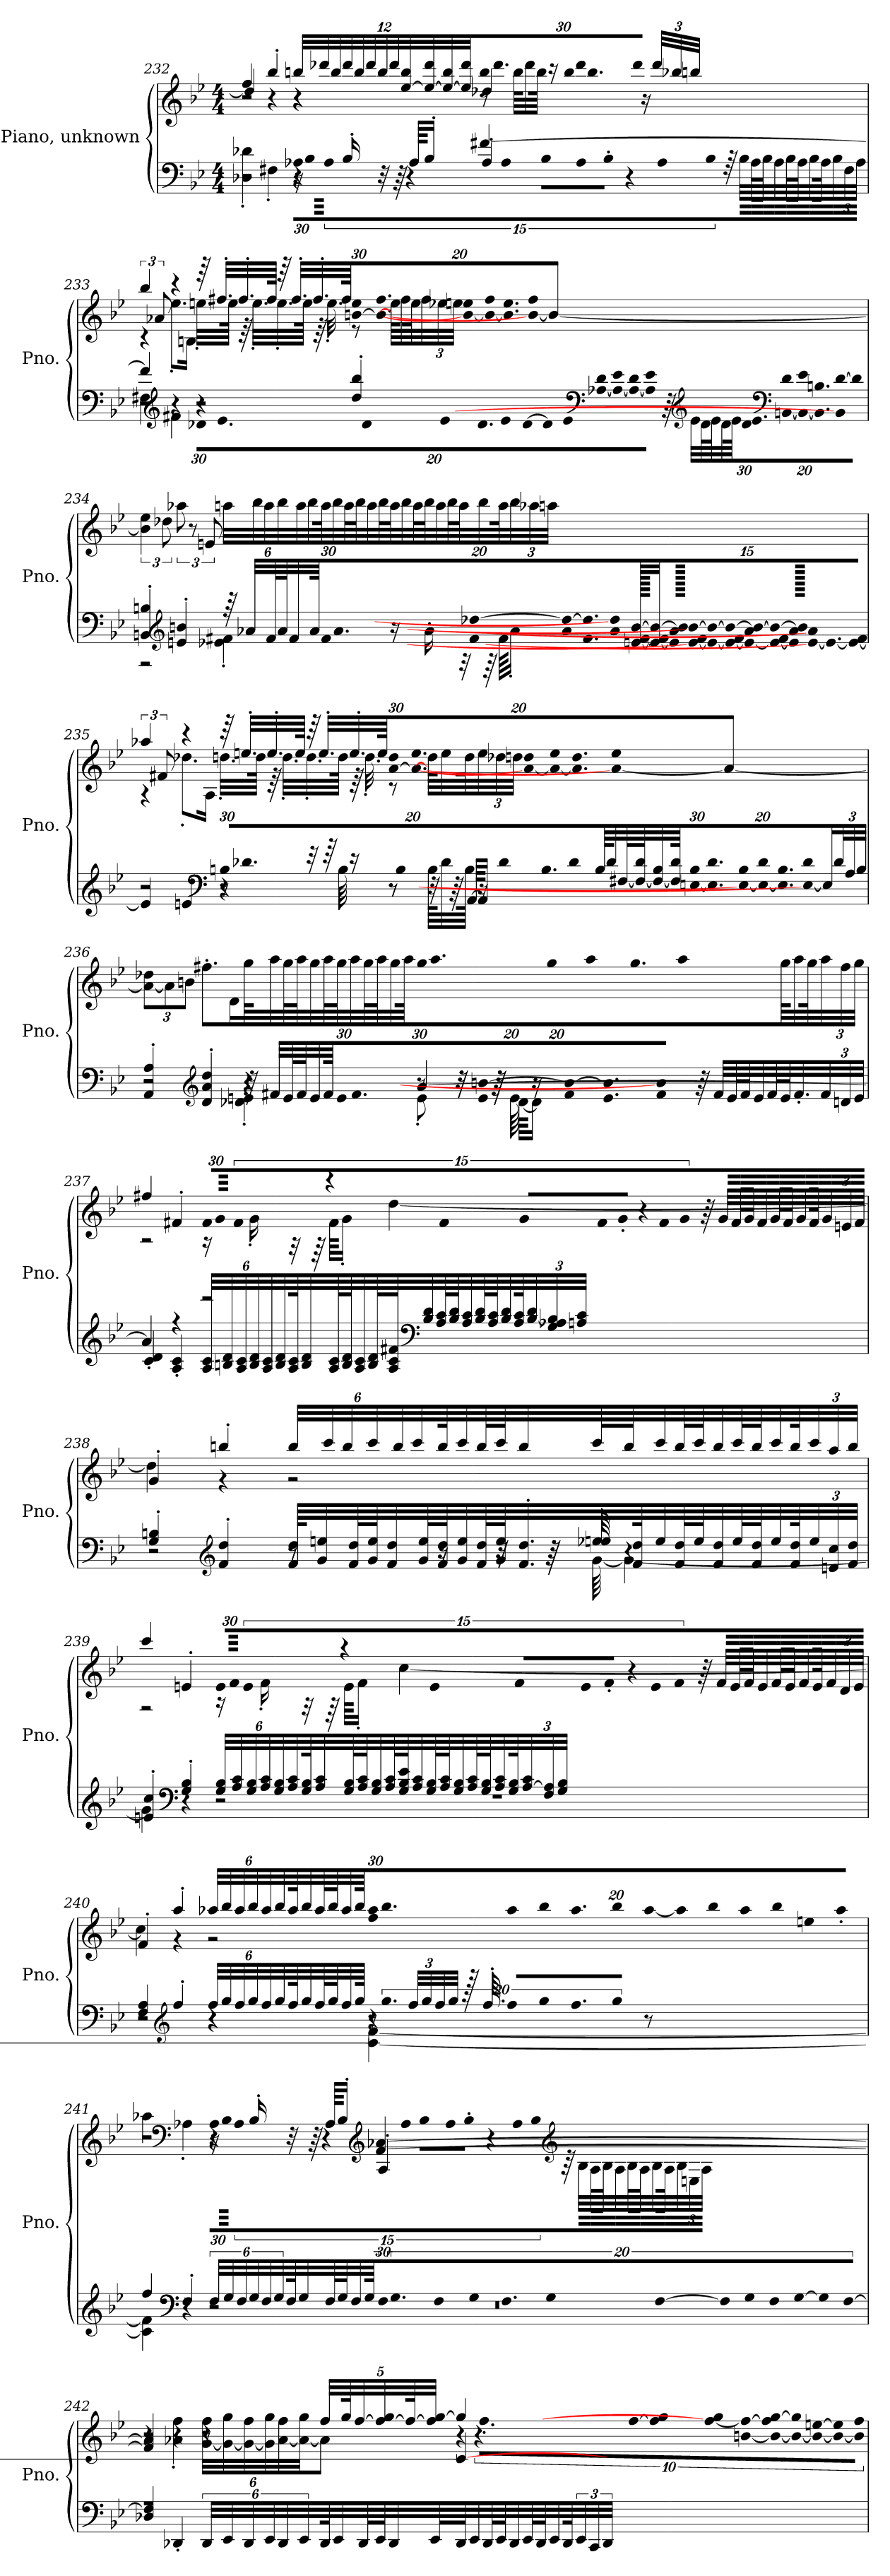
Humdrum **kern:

**kern	**kern
*part1	*part1
*staff2	*staff1
*I"Piano, unknown	*
*I'Pno.	*
!!LO:LB:g=z
*clefF4	*clefG2
*k[b-e-]	*k[b-e-]
*M4/4	*M4/4
=232	=232
*^	*^
*	*^	*	*^
2r	4D-X\' 4d-X\'	2r	4ff/	2r	4dd-/]
.	4F#X'\	.	4bb-'/	.	4r
!	!LO:N:vis=64	!	!	!	!
*	*	*	*Xbrackettup	*	*
4r	960%17A-X\LLLL	16r	48bbn/LLL	4r	4r
!	!LO:N:vis=64	!	!	!	!
.	960%17B-\J	.	.	.	.
.	.	.	48ddd-X/	.	.
.	1920ryy	.	.	.	.
!	!LO:N:vis=32	!	!	!	!
.	640%23A-\JJJ	.	.	.	.
.	.	.	48bb/	.	.
.	.	16B-'/	48ddd-/	.	.
!	!LO:N:vis=64	!	!	!	!
.	960%17r	.	.	.	.
.	.	.	48bb/	.	.
!	!LO:N:vis=64	!	!	!	!
.	960%17A-\	.	.	.	.
.	.	.	48ddd-/	.	.
!	!LO:N:vis=64	!	!	!	!
.	960%17B-\LLLL	.	.	.	.
!	!LO:N:vis=64	!	!	!	!
.	960%17A-\J	32r	48bb/	.	.
!	!LO:N:vis=32	!	!	!	!
.	640%23B-'\JJJ	.	.	.	.
.	.	.	48ddd-/	.	.
.	.	64r	.	.	.
.	.	.	[48ee-/ 48bb/	.	.
.	.	64A-/KKLL	.	.	.
!	!LO:N:vis=32	!	!	!	!
.	640%23r	.	.	.	.
.	.	16B-'/JJ	48ee-/_ 48ddd-/	.	.
.	.	.	48ee-/_ 48bb/	.	.
!	!LO:N:vis=64	!	!	!	!
.	960%17A-\	.	.	.	.
.	.	.	48ee-/] 48ddd-/	.	.
!	!LO:N:vis=64	!	!	!	!
.	960%17B-\	.	.	.	.
!	!	!	!LO:N:vis=64	!	!
[4f#X/	64r	4A-'/	960%17bb/L	8r	4dd-X/
.	32B-\LLL	.	.	.	.
!	!	!	!LO:N:vis=64.	!	!
.	.	.	640%17ddd-/	.	.
.	.	.	1920ryy	.	.
!	!	!	!LO:N:vis=64	!	!
.	.	.	960%17bb/	.	.
.	64A-\L	.	.	.	.
!	!	!	!LO:N:vis=64	!	!
.	64B-\J	.	960%17ddd-/	.	.
.	32A-\	.	.	.	.
!	!	!	!LO:N:vis=64.	!	!
.	.	.	640%17bb/	.	.
.	.	.	1920ryy	.	.
!	!	!	!LO:N:vis=64	!	!
.	.	.	960%17ddd-/JJJJ	.	.
.	64B-\L	.	.	.	.
.	64A-\J	.	16r	64bb\KLLL	.
.	32B-\	.	.	32ddd-\	.
.	64A-\K	.	.	64bb\JJJk	.
*	*Xbrackettup	*	*	*	*
.	48B-\	.	48ddd-/LLL	16r	.
.	48F#\	.	48bb-X/	.	.
.	48A-\JJJ	.	48bbn/JJJ	.	.
*	*	*	*v	*v	*v
!!LO:PB:g=z
=233	=233	=233	=233
*	*	*	*brackettup
*	*	*	*^
4f#/]	4F#X\	2r	6bb-/	4r
.	.	.	12a-X/	.
*clefG2	*	*	*	*
4r	4f#X\	.	4r	8.ee-'\L
.	.	.	.	16Bn\Jk
!	!LO:N:vis=64	!	!	!
2r	960%17d-X\LLLL	4r	64r	32.een'\LLL
.	.	.	32.ff#X'/LLL	.
!	!LO:N:vis=64.	!	!	!
.	640%17e-\	.	.	.
.	1920ryy	.	.	.
!	!LO:N:vis=64	!	!	!
.	960%17d-\	.	.	.
.	.	.	.	64ee\JJJk
!	!LO:N:vis=64	!	!	!
.	960%17e-\	.	32.ff#'/	64r
.	.	.	.	32.ee'\LLL
!	!LO:N:vis=64.	!	!	!
.	640%17d-\	.	.	.
.	1920ryy	.	.	.
!	!LO:N:vis=64	!	!	!
.	960%17e-\J	.	.	.
.	.	.	64ff#/JJJk	.
.	[960d-\	.	64r	32.ee'\
.	960%19d-\]	.	.	.
.	.	.	32.ff#'/LLL	.
.	48e-\	.	.	.
*clefF4	*	*	*	*
.	[48A-X\ 48d-\	.	.	.
.	.	.	.	64ee\JJJk
.	48A-\_ 48e-\	.	32.ff#'/	64r
.	.	.	.	32.ee'\
.	48A-\_ 48d-\	.	.	.
.	48A-\] 48e-\JJJ	.	.	.
.	.	.	64ff#/L	.
*	*	*	*Xbrackettup	*
!	!	!	!LO:N:vis=64	!
.	64r	4F#/' 4d-/'	[960%17bn/ 960%17ee/	8r
*clefG2	*	*	*	*
.	32e-\LLL	.	.	.
!	!	!	!LO:N:vis=64.	!
.	.	.	640%17b/_ 640%17ff#/	.
.	.	.	1920ryy	.
!	!	!	!LO:N:vis=64	!
.	.	.	960%17b/_ 960%17ee/	.
.	64d-\L	.	.	.
!	!	!	!LO:N:vis=64	!
.	64e-\J	.	960%17b/_ 960%17ff#/	.
.	32d-\	.	.	.
!	!	!	!LO:N:vis=64.	!
.	.	.	640%17b/_ 640%17ee/	.
.	.	.	1920ryy	.
!	!	!	!LO:N:vis=64	!
.	.	.	960%17b/_ 960%17ff#/JJJ	.
.	64e-\L	.	.	.
!	!LO:N:vis=64	!	!	!
.	960%17d-\	.	8b/J_	64ee\KLLL
.	.	.	.	32ff#\
!	!LO:N:vis=64.	!	!	!
.	640%17e-\	.	.	.
.	1920ryy	.	.	.
*clefF4	*	*	*	*
!	!LO:N:vis=64	!	!	!
.	[960%17BBn\ 960%17d-\	.	.	.
.	.	.	.	64ee\K
!	!LO:N:vis=64	!	!	!
.	960%17BB\_ 960%17e-\	.	.	48ff#\
!	!LO:N:vis=64.	!	!	!
.	640%17BB\_ 640%17Bn\	.	.	.
.	.	.	.	48ee-X\
.	.	.	.	48een\JJJ
.	1920ryy	.	.	.
!	!LO:N:vis=256	!	!	!
.	1920%17BB\] [1920%17d-\L	.	.	.
!	!LO:N:vis=256	!	!	!
.	1920%17d-\JJJJJ]	.	.	.
*	*v	*v	*	*
*	*	*v	*v
!!LO:LB:g=z
=234	=234	=234
*	*	*brackettup
4BBn/' 4Bn/'	2r	6b\] 6ee-\
.	.	12dd-X\
*clefG2	*	*
4en/' 4bn/'	.	12aa-X\
.	.	12r
.	.	12en/
*	*	*Xbrackettup
64r	4e-X\' 4f#X\'	48aan\LLL
32a-X/LLL	.	.
.	.	48bb-\
.	.	48aa\
64f#/L	.	.
64a-/J	.	48bb-\
32f#/	.	.
.	.	48aa\
.	.	48bb-\
64a-/L	.	.
!LO:N:vis=64	!	!
960%17f#/	.	64aa\K
.	.	32bb-\
!LO:N:vis=64.	!	!
640%17a-/	.	.
1920ryy	.	.
!LO:N:vis=64	!	!
960%17f#/ [960%17dd-X/	.	.
.	.	64aa\L
!LO:N:vis=64	!	!
960%17a-/ 960%17dd-/_	.	64bb-\J
.	.	32aa\
!LO:N:vis=64.	!	!
640%17f#/ 640%17dd-/_	.	.
1920ryy	.	.
!LO:N:vis=64	!	!
960%17a-/ 960%17dd-/]	.	.
.	.	64bb-\L
[960en/ [960f#/ [960b/	16r	64aa\J
60e/_ 60f#/] 60b/_	.	.
.	.	32bb-\
!LO:N:vis=64	!	!
960%17e/_ 960%17a-/ 960%17b/_J	.	.
1920ryy	.	.
!LO:N:vis=32	!	!
640%23e/_ 640%23f#/ 640%23b/_	.	.
.	.	64aa\L
.	16a-'\	64bb-\J
!LO:N:vis=64	!	!
960%17e/_ 960%17b/_L	.	.
.	.	32aa\
!LO:N:vis=64	!	!
960%17e/_ 960%17f#/ 960%17b/_	.	.
!LO:N:vis=64	!	!
960%17e/_ 960%17a-/ 960%17b/_	.	.
.	.	64bb-\L
!LO:N:vis=64	!	!
960%17e/_ 960%17f#/ 960%17b/_	32r	64aa\J
.	.	32bb-\
!LO:N:vis=64	!	!
960%17e/_ [960%17a-/ 960%17b/]	.	.
.	64r	.
1920ryy	.	.
!LO:N:vis=64	!	!
960%17e/_ 960%17a-/]J	.	.
.	64f#\KKLL	64aa\K
!LO:N:vis=32.	!	!
1920%103e/_	.	.
.	16a-'\JJ	48bb-\
.	.	48aa-X\
.	.	48aan\JJJ
!LO:N:vis=64	!	!
960%17e/_ 960%17f#/JJJk	.	.
!!LO:LB:g=z
=235	=235	=235
*	*^	*
*	*	*	*brackettup
*	*	*	*^
4e/]	2r	2r	6aa-X/	4r
.	.	.	12f#X/	.
4en/	.	.	4r	8.dd-X'\L
.	.	.	.	16A\Jk
*clefF4	*	*	*	*
!LO:N:vis=64	!	!	!	!
960%17Bn/LLLL	8r	4r	64r	32.ddn'\LLL
.	.	.	32.een'/LLL	.
!LO:N:vis=64.	!	!	!	!
640%17d-X/	.	.	.	.
1920ryy	.	.	.	.
!LO:N:vis=64	!	!	!	!
960%17B/	.	.	.	.
.	.	.	.	64dd\JJJk
!LO:N:vis=64	!	!	!	!
960%17d-/	.	.	32.ee'/	64r
.	.	.	.	32.dd'\LLL
!LO:N:vis=64.	!	!	!	!
640%17B/	.	.	.	.
1920ryy	.	.	.	.
!LO:N:vis=64	!	!	!	!
960%17d-/	.	.	.	.
.	.	.	64ee/JJJk	.
64B/J	32r	.	64r	32.dd'\
32d-/	.	.	32.ee'/LLL	.
.	64r	.	.	.
[64F#X/L	64B\	.	.	64dd\JJJk
64F#/_ 64d-/J	16r	.	32.ee'/	64r
32F#/_ 32B/	.	.	.	32.dd'\
64F#/] 64d-/L	.	.	64ee/L	.
!LO:N:vis=64	!	!	!	!
*	*	*	*Xbrackettup	*
!	!	!	!LO:N:vis=64	!
[960%17En/ 960%17B/	8r	8r	[960%17a/ 960%17dd/	8r
!LO:N:vis=64.	!	!	!LO:N:vis=64.	!
640%17E/_ 640%17d-/	.	.	640%17a/_ 640%17ee/	.
1920ryy	.	.	1920ryy	.
!LO:N:vis=64	!	!	!LO:N:vis=64	!
960%17E/_ 960%17B/	.	.	960%17a/_ 960%17dd/	.
!LO:N:vis=64	!	!	!LO:N:vis=64	!
960%17E/_ 960%17d-/	.	.	960%17a/_ 960%17ee/	.
!LO:N:vis=64.	!	!	!LO:N:vis=64.	!
640%17E/_ 640%17B/	.	.	640%17a/_ 640%17dd/	.
1920ryy	.	.	1920ryy	.
!LO:N:vis=64	!	!	!LO:N:vis=64	!
960%17E/_ 960%17d-/JJ	.	.	960%17a/_ 960%17ee/JJJ	.
16E/]	64B\KLLL	32r	8a/J_	64dd\KLLL
.	32d-\	.	.	32ee\
.	.	64r	.	.
.	64B\JJJk	[64AA/KKLL	.	64dd\K
48d-/L	16r	16AA/JJ]	.	48ee\
48A/	.	.	.	48dd-X\
48B/JJJ	.	.	.	48ddn\JJJ
*	*	*	*v	*v
!!LO:LB:g=z
=236	=236	=236	=236
*	*	*^	*
2r	2r	4AA/' 4A/'	2r	12a\_ 12dd-X\L
.	.	.	.	12a\]
.	.	.	.	12bn\J
*clefG2	*	*	*	*
.	.	4d/' 4a/' 4dd/'	.	8.ff#X'\L
.	.	.	.	16d\L
4r	4d-X\' 4en\'	64r	4r	64gg\KL
.	.	32f#X/LLL	.	32aa\
.	.	64e/L	.	64gg\L
.	.	64f#/J	.	64aa\J
.	.	32e/	.	32gg\
.	.	64f#/L	.	64aa\L
!	!	!LO:N:vis=64	!	!
.	.	960%17e/	.	64gg\J
.	.	.	.	32aa\
!	!	!LO:N:vis=64.	!	!
.	.	640%17f#/	.	.
.	.	1920ryy	.	.
!	!	!LO:N:vis=64	!	!
.	.	960%17e/ [960%17bn/	.	.
.	.	.	.	64gg\L
!	!	!LO:N:vis=64	!	!
.	.	960%17f#/ 960%17b/_	.	64aa\J
.	.	.	.	32gg\
!	!	!LO:N:vis=64.	!	!
.	.	640%17e/ 640%17b/_	.	.
.	.	1920ryy	.	.
!	!	!LO:N:vis=64	!	!
.	.	960%17f#/ 960%17b/]JJJJ	.	.
.	.	.	.	64aa\L
!	!	!	!	!LO:N:vis=64
[4a/	8e'\	64r	8r	960%17gg\
.	.	32f#/LLL	.	.
!	!	!	!	!LO:N:vis=64.
.	.	.	.	640%17aa\
.	.	.	.	1920ryy
!	!	!	!	!LO:N:vis=64
.	.	.	.	960%17gg\
.	.	64e/L	.	.
!	!	!	!	!LO:N:vis=64
.	.	64f#/J	.	960%17aa\
.	.	32e/	.	.
!	!	!	!	!LO:N:vis=64.
.	.	.	.	640%17gg\
.	.	.	.	1920ryy
!	!	!	!	!LO:N:vis=64
.	.	.	.	960%17aa\
.	.	64f#/L	.	.
.	32r	64e/J	32r	64gg\J
.	.	32.f#'/	.	32aa\
.	64r	.	64r	.
.	64e\	.	[64d-\KKLL	64gg\K
.	16r	48f#/	16d-\JJ]	48aa\
.	.	48dn/	.	48ff#\
.	.	48e/JJJ	.	48gg\JJJ
*	*v	*v	*v	*
!!LO:LB:g=z
=237	=237	=237
*	*	*^
4a/]	4c/' 4d/'	4ff#X/	2r
4r	4A/' 4c/'	4f#X'/	.
*	*	*brackettup	*
!	!	!LO:N:vis=64	!
2r	48A/ 48c/LLL	960%17f#/LLLL	16r
!	!	!LO:N:vis=64	!
.	.	960%17g/J	.
.	48Bn/ 48d/	.	.
.	.	1920ryy	.
!	!	!LO:N:vis=32	!
.	.	640%23f#/JJJ	.
.	48A/ 48c/	.	.
.	48B/ 48d/	.	16g'\
!	!	!LO:N:vis=64	!
.	.	960%17r	.
.	48A/ 48c/	.	.
!	!	!LO:N:vis=64	!
.	.	960%17f#/	.
.	48B/ 48d/	.	.
!	!	!LO:N:vis=64	!
.	.	960%17g/LLLL	.
!	!	!LO:N:vis=64	!
.	64A/ 64c/K	960%17f#/J	32r
.	32B/ 32d/	.	.
!	!	!LO:N:vis=32	!
.	.	640%23g'/JJJ	.
.	.	.	64r
.	64A/ 64c/L	.	64f#\KKLL
!	!	!LO:N:vis=32	!
.	.	640%23r	.
.	64B/ 64d/J	.	16g'\JJ
.	32A/ 32c/	.	.
!	!	!LO:N:vis=64	!
.	.	960%17f#/	.
!	!	!LO:N:vis=64	!
.	.	960%17g/	.
.	64B/ 64d/L	.	.
.	64A/ 64c/ 64f#X/J	64r	[4dd\
*clefF4	*	*	*
.	32B/ 32d/	32g/LLL	.
.	64A/ 64c/L	64f#/L	.
.	64B/ 64d/J	64g/J	.
.	32A/ 32c/	32f#/	.
.	64B/ 64d/L	64g/L	.
.	64A/ 64c/J	64f#/J	.
.	32B/ 32d/	32g/	.
.	64A/ 64c/K	64f#/K	.
*	*	*Xbrackettup	*
.	[48B/ 48d/	48g/	.
.	48G/ 48A-X/ 48B/]	48en/	.
.	48An/ 48c/JJJ	48f#/JJJ	.
!!LO:LB:g=z	!!
=238	=238	=238	=238
*	*^	*	*
2r	2r	4G/' 4Bn/'	4g'/	4dd\]
*clefG2	*	*	*	*
.	.	4f/' 4dd/'	4bbn'/	4r
8r	8r	64f/ 64dd/KLLL	48bb/LLL	2r
.	.	32g/ 32een/	.	.
.	.	.	48ccc/	.
.	.	.	48bb/	.
.	.	64f/ 64dd/L	.	.
.	.	64g/ 64ee/J	48ccc/	.
.	.	32f/ 32dd/	.	.
.	.	.	48bb/	.
.	.	.	48ccc/	.
.	.	64g/ 64ee/L	.	.
16r	16r	64f/ 64dd/J	64bb/K	.
.	.	32g/ 32ee/	32ccc/	.
.	.	64f/ 64dd/L	64bb/L	.
32r	32r	64g/ 64ee/J	64ccc/J	.
.	.	32.f/' 32.dd/'	32bb/	.
64r	64r	.	.	.
64ee-X/ 64een/	[64g\	.	64ccc/L	.
4r	4g\_	64f/ 64dd/K	64bb/J	.
.	.	32ee/	32ccc/	.
.	.	64f/ 64dd/L	64bb/L	.
.	.	64ee/J	64ccc/J	.
.	.	32f/ 32dd/	32bb/	.
.	.	64ee/L	64ccc/L	.
.	.	64f/ 64dd/J	64bb/J	.
.	.	32ee/	32ccc/	.
.	.	64f/ 64dd/K	64bb/K	.
.	.	48ee/	48ccc/	.
.	.	48en/ 48cc/	48aa/	.
.	.	48f/ 48dd/JJJ	48bb/JJJ	.
!!LO:PB:g=z	!!
=239	=239	=239	=239	=239
1r	4g\]	4en/' 4cc/'	4ccc/	2r
*clefF4	*	*	*	*
.	4r	4G/' 4B-/'	4en'/	.
*	*	*	*brackettup	*
!	!	!	!LO:N:vis=64	!
.	2r	48G/ 48B-/LLL	960%17e/LLLL	16r
!	!	!	!LO:N:vis=64	!
.	.	.	960%17f/J	.
.	.	48A/ 48c/	.	.
.	.	.	1920ryy	.
!	!	!	!LO:N:vis=32	!
.	.	.	640%23e/JJJ	.
.	.	48G/ 48B-/	.	.
.	.	48A/ 48c/	.	16f'\
!	!	!	!LO:N:vis=64	!
.	.	.	960%17r	.
.	.	48G/ 48B-/	.	.
!	!	!	!LO:N:vis=64	!
.	.	.	960%17e/	.
.	.	48A/ 48c/	.	.
!	!	!	!LO:N:vis=64	!
.	.	.	960%17f/LLLL	.
!	!	!	!LO:N:vis=64	!
.	.	64G/ 64B-/K	960%17e/J	32r
.	.	32A/ 32c/	.	.
!	!	!	!LO:N:vis=32	!
.	.	.	640%23f'/JJJ	.
.	.	.	.	64r
.	.	64G/ 64B-/L	.	64e\KKLL
!	!	!	!LO:N:vis=32	!
.	.	.	640%23r	.
.	.	64A/ 64c/J	.	16f'\JJ
.	.	32G/ 32B-/	.	.
!	!	!	!LO:N:vis=64	!
.	.	.	960%17e/	.
!	!	!	!LO:N:vis=64	!
.	.	.	960%17f/	.
.	.	64A/ 64c/L	.	.
.	.	64G/ 64B-/ 64e/J	64r	[4cc\
.	.	32A/ 32c/	32f/LLL	.
.	.	64G/ 64B-/L	64e/L	.
.	.	64A/ 64c/J	64f/J	.
.	.	32G/ 32B-/	32e/	.
.	.	64A/ 64c/L	64f/L	.
.	.	64G/ 64B-/J	64e/J	.
.	.	32A/ 32c/	32f/	.
.	.	64G/ 64B-/K	64e/K	.
*	*	*	*Xbrackettup	*
.	.	[48A/ 48c/	48f/	.
.	.	48F/ 48A/]	48d/	.
.	.	48G/ 48B-/JJJ	48e/JJJ	.
!!LO:LB:g=z	!!
=240	=240	=240	=240	=240
2r	2r	4F/ 4A/	4f'/	4cc\]
*clefG2	*	*	*	*
.	.	4ff'/	4aa'/	4r
4r	4r	48ff/LLL	48aa-X/LLL	2r
.	.	48gg/	48bb-/	.
.	.	48ff/	48aa-/	.
.	.	48gg/	48bb-/	.
.	.	48ff/	48aa-/	.
.	.	48gg/	48bb-/	.
.	.	64ff/K	64aa-/K	.
.	.	32gg/	32bb-/	.
.	.	64ff/L	64aa-/L	.
.	.	64gg/J	64bb-/J	.
.	.	32ff/	32aa-/	.
.	.	64gg/JJJk	64bb-/L	.
*	*	*brackettup	*	*
!	!	!LO:N:vis=64	!LO:N:vis=64	!
8r	[4c\ [4f\	960%17r	960%17ff/ 960%17aa-/	.
!	!	!LO:N:vis=64.	!LO:N:vis=64.	!
.	.	640%17gg/	640%17bb-/	.
.	.	1920ryy	1920ryy	.
!	!	!LO:N:vis=64	!LO:N:vis=64	!
.	.	960%17ff/LLLL	960%17aa-/	.
!	!	!LO:N:vis=64	!LO:N:vis=64	!
.	.	960%17gg/	960%17bb-/	.
!	!	!LO:N:vis=64.	!LO:N:vis=64.	!
.	.	640%17ff/	640%17aa-/	.
.	.	1920ryy	1920ryy	.
!	!	!LO:N:vis=64	!LO:N:vis=64	!
.	.	960%17gg/JJJJ	960%17bb-/J	.
*Xbrackettup	*	*	*	*
48ff/LLL	.	8r	[960aa-/	.
.	.	.	960%19aa-/]	.
48gg/	.	.	48bb-/	.
48ff/	.	.	48aa-/	.
32gg/JJJ	.	.	48bb-/	.
.	.	.	48een/	.
128r	.	.	.	.
64.ff'/	.	.	.	.
.	.	.	48aa-'/JJJ	.
!!LO:LB:g=z
=241	=241	=241	=241	=241
*	*	*	*	*^
1r	4c\] 4f\]	4ff/	2r	4aa-X\	2r
*clefF4	*	*	*clefF4	*	*
.	4r	4F'/	.	4A-X'\	.
*	*	*	*	*brackettup	*
!	!	!	!	!LO:N:vis=64	!
.	2r	48F/LLL	16r	960%17A-\LLLL	4r
!	!	!	!	!LO:N:vis=64	!
.	.	.	.	960%17B-\J	.
.	.	48G/	.	.	.
.	.	.	.	1920ryy	.
!	!	!	!	!LO:N:vis=32	!
.	.	.	.	640%23A-\JJJ	.
.	.	48F/	.	.	.
.	.	48G/	16B-'/	.	.
!	!	!	!	!LO:N:vis=64	!
.	.	.	.	960%17r	.
.	.	48F/	.	.	.
!	!	!	!	!LO:N:vis=64	!
.	.	.	.	960%17A-\	.
.	.	48G/	.	.	.
!	!	!	!	!LO:N:vis=64	!
.	.	.	.	960%17B-\LLLL	.
!	!	!	!	!LO:N:vis=64	!
.	.	64F/K	32r	960%17A-\J	.
.	.	32G/	.	.	.
!	!	!	!	!LO:N:vis=32	!
.	.	.	.	640%23B-'\JJJ	.
.	.	.	64r	.	.
.	.	64F/L	64A-/KKLL	.	.
!	!	!	!	!LO:N:vis=32	!
.	.	.	.	640%23r	.
.	.	64G/J	16B-'/JJ	.	.
.	.	32F/	.	.	.
!	!	!	!	!LO:N:vis=64	!
.	.	.	.	960%17A-\	.
!	!	!	!	!LO:N:vis=64	!
.	.	.	.	960%17B-\	.
.	.	64G/L	.	.	.
*	*	*	*clefG2	*	*
!	!	!LO:N:vis=64	!	!	!
.	.	960%17F/	4A-'/	64r	[4f/ [4a-X/
.	.	.	.	32B-\LLL	.
!	!	!LO:N:vis=64.	!	!	!
.	.	640%17G/	.	.	.
.	.	1920ryy	.	.	.
!	!	!LO:N:vis=64	!	!	!
.	.	960%17F/	.	.	.
.	.	.	.	64A-\L	.
!	!	!LO:N:vis=64	!	!	!
.	.	960%17G/	.	64B-\J	.
.	.	.	.	32A-\	.
!	!	!LO:N:vis=64.	!	!	!
.	.	640%17F/	.	.	.
.	.	1920ryy	.	.	.
!	!	!LO:N:vis=64	!	!	!
.	.	960%17G/J	.	.	.
.	.	.	.	64B-\L	.
.	.	[960F/	.	64A-\J	.
.	.	960%19F/]	.	.	.
.	.	.	.	32B-\	.
.	.	48G/	.	.	.
.	.	48F/J	.	.	.
.	.	.	.	64A-\K	.
*	*	*	*	*Xbrackettup	*
.	.	[48G/	.	48B-\	.
.	.	48G/]	.	48En\	.
.	.	[48F/JJk	.	48A-\JJJ	.
*	*v	*v	*	*	*
!!LO:LB:g=z	!!	!!
=242	=242	=242	=242	=242
1r	4D-X/ 4F/]	2r	4r	4f/] 4a-/]
.	4DD-X'/	.	4a-X\' 4ff\'	4r
.	48DD-/LLL	8r	[48g\ 48ff\LLL	4r
.	48EE-/	.	48g\_ 48gg\	.
.	48DD-/	.	48g\_ 48ff\	.
.	48EE-/	.	48g\] 48gg\	.
.	48DD-/	.	[48a-\ 48ff\	.
.	48EE-/	.	48a-\_ 48gg\JJ	.
.	64DD-/K	40ff/LLL	8a-\J]	.
.	32EE-/	.	.	.
.	.	80gg/K	.	.
.	.	[40ff/	.	.
.	64DD-/L	.	.	.
.	64EE-/J	40ff/_ 40gg/	.	.
.	32DD-/	.	.	.
.	.	80ff/K_	.	.
.	.	40ff/] [40gg/JJJ	.	.
.	64EE-/L	.	.	.
*	*	*	*brackettup	*
!	!	!	!LO:N:vis=32	!
.	64DD-/J	4gg/]	1920%53r	[4c/
.	32EE-/	.	.	.
!	!	!	!LO:N:vis=64	!
.	.	.	640%9r	.
.	.	.	36.ff'\LLL	.
.	64DD-/L	.	.	.
.	64EE-/J	.	.	.
.	32DD-/	.	.	.
!	!	!	!LO:N:vis=32	!
.	.	.	[1920%53ff\	.
.	64EE-/L	.	.	.
!	!	!	!LO:N:vis=32	!
.	.	.	1920%53ff\_ 1920%53gg\	.
.	64DD-/J	.	.	.
.	.	.	1920ryy	.
!	!	!	!LO:N:vis=32	!
.	.	.	1920%53ff\_ 1920%53gg\	.
.	32EE-/	.	.	.
!	!	!	!LO:N:vis=64	!
.	.	.	[640%9bn\ 640%9ff\_L	.
.	64DD-/K	.	.	.
!	!	!	!LO:N:vis=64	!
.	.	.	640%9b\_ 640%9ff\] [640%9gg\	.
.	48EE-/	.	.	.
!	!	!	!LO:N:vis=64	!
.	.	.	640%9b\_ 640%9gg\]	.
.	48CC/	.	.	.
!	!	!	!LO:N:vis=64	!
.	.	.	640%9b\_ [640%9een\	.
!	!	!	!LO:N:vis=64	!
.	.	.	640%9b\_ 640%9ee\]	.
.	48DD-/JJJ	.	.	.
!	!	!	!LO:N:vis=64	!
.	.	.	640%9b\] 640%9ff\JJJJ	.
960ryy	960ryy	960ryy	.	960ryy
*v	*v	*	*	*
*	*v	*v	*v
=	=
*-	*-
